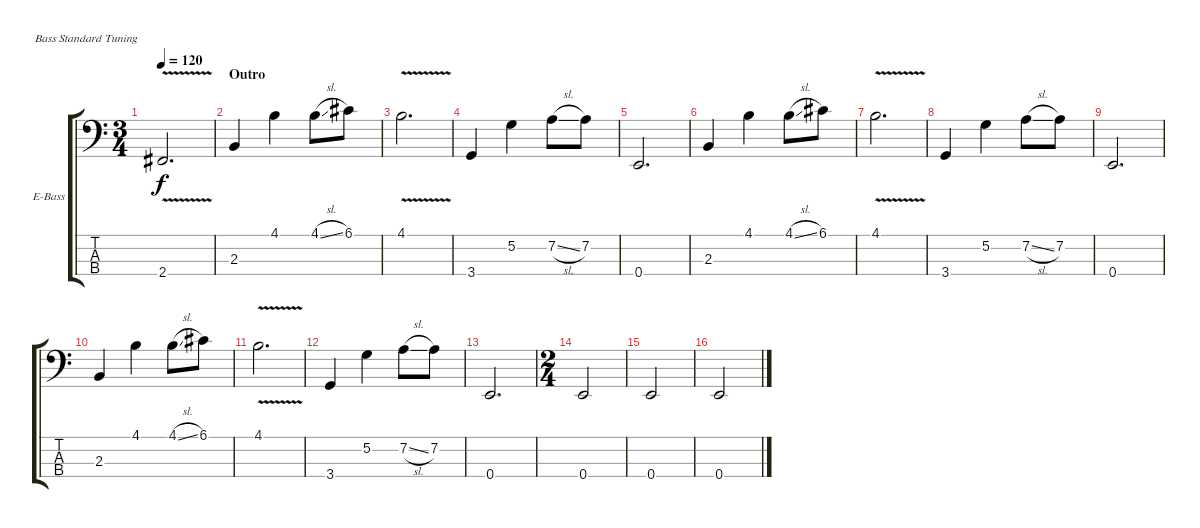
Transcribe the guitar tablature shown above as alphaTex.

\bracketExtendMode groupsimilarinstruments
\firstSystemTrackNameOrientation horizontal
\otherSystemsTrackNameOrientation horizontal
\track ("Bass" "E-Bass") {instrument electricbassfinger}
\staff {score tabs}
\tuning (G2 D2 A1 E1)
\ts (3 4)
\tempo 120
\clef f4
\ks c
2.4{v t}.2{d dy f} |
\section ("" "Outro")
2.3.4 4.1.4 4.1{sl}.8 6.1.8 |
4.1{v}.2{d} |
3.4.4 5.2.4 7.2{sl}.8 7.2.8 |
0.4.2{d} |
2.3.4 4.1.4 4.1{sl}.8 6.1.8 |
4.1{v}.2{d} |
3.4.4 5.2.4 7.2{sl}.8 7.2.8 |
0.4.2{d} |
2.3.4 4.1.4 4.1{sl}.8 6.1.8 |
4.1{v}.2{d} |
3.4.4 5.2.4 7.2{sl}.8 7.2.8 |
0.4.2{d} |
\ts (2 4)
\beaming (8 2 2)
0.4.2 |
0.4.2 |
0.4.2
